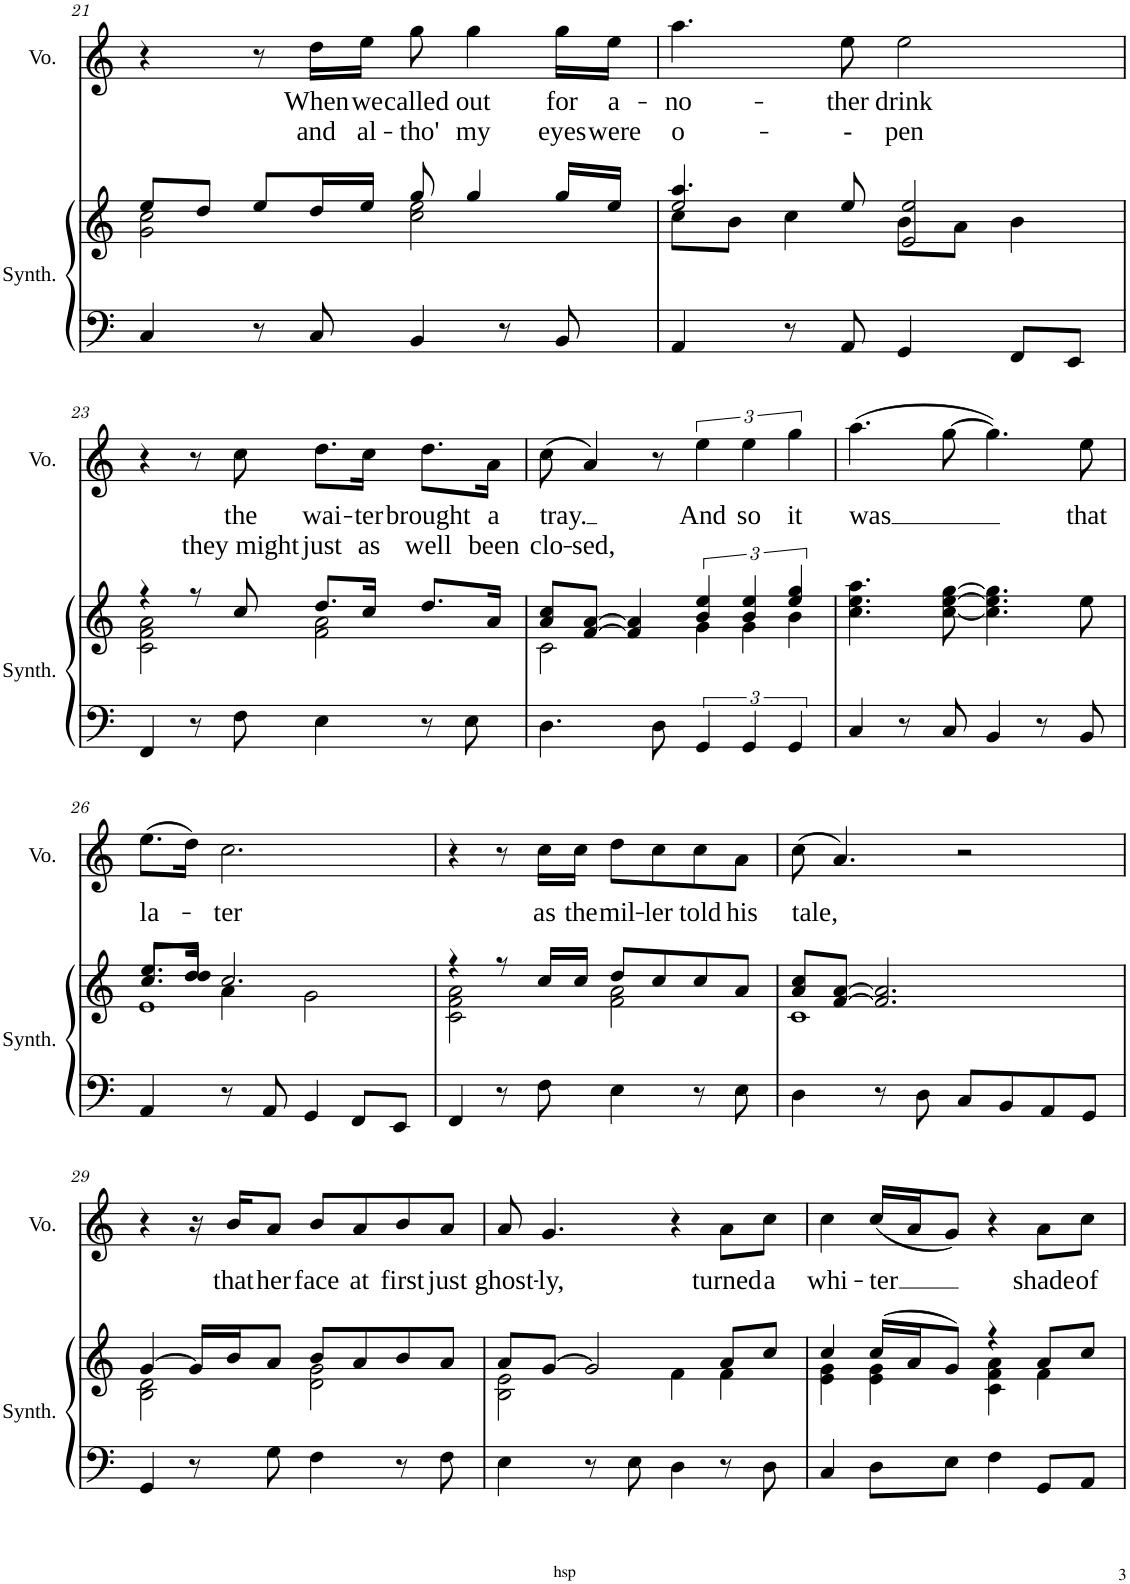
**kern	**kern	**kern	**text	**text
*part2	*part2	*part1	*part1	*part1
*staff3	*staff2	*staff1	*staff1	*staff1
*I"Keyboard Synthesizer	*	*I"Voice	*	*
*I'Synth.	*	*I'Vo.	*	*
!!LO:PB:g=z
*clefF4	*clefG2	*clefG2	*	*
*k[]	*k[]	*k[]	*	*
*M4/4	*M4/4	*M4/4	*	*
=21	=21	=21	=21	=21
*	*^	*	*	*
4C/	8ee/L	2g\ 2cc\	4r	.	.
.	8dd/J	.	.	.	.
8r	8ee/L	.	8r	.	.
!	!	!	!	!LO:LY:b	!LO:LY:b
8C/	16dd/L	.	16dd\LL	When	and
!	!	!	!	!LO:LY:b	!LO:LY:b
.	16ee/JJ	.	16ee\JJ	we	al-
!	!	!	!	!LO:LY:b	!LO:LY:b
4BB/	8gg/	2cc\ 2ee\	8gg\	called	-tho'
!	!	!	!	!LO:LY:b	!LO:LY:b
.	4gg/	.	4gg\	out	my
8r	.	.	.	.	.
!	!	!	!	!LO:LY:b	!LO:LY:b
8BB/	16gg/LL	.	16gg\LL	for	eyes
!	!	!	!	!LO:LY:b	!LO:LY:b
.	16ee/JJ	.	16ee\JJ	a-	were
=22	=22	=22	=22	=22	=22
*	*	*^	*	*	*
!	!	!	!	!	!LO:LY:b	!LO:LY:b
4AA/	4.aa/	2ee/	8cc\L	4.aa\	-no-	o-
.	.	.	8b\J	.	.	.
8r	.	.	4cc\	.	.	.
!	!	!	!	!	!LO:LY:b	!LO:LY:b
8AA/	8ee/	.	.	8ee\	-ther	--
!	!	!	!	!	!LO:LY:b	!LO:LY:b
4GG/	2ee/	2e/	8b\L	2ee\	drink	pen
.	.	.	8a\J	.	.	.
8FF/L	.	.	4b\	.	.	.
8EE/J	.	.	.	.	.	.
*	*	*v	*v	*	*	*
!!LO:LB:g=z
=23	=23	=23	=23	=23	=23
4FF/	4r	2c\ 2f\ 2a\	4r	.	.
8r	8r	.	8r	.	.
!	!	!	!	!LO:LY:b	!LO:LY:b
8F\	8cc/	.	8cc\	the	they might
!	!	!	!	!LO:LY:b	!LO:LY:b
4E\	8.dd/L	2f\ 2a\	8.dd\L	wai-	just
!	!	!	!	!LO:LY:b	!LO:LY:b
.	16cc/Jk	.	16cc\Jk	-ter	as
!	!	!	!	!LO:LY:b	!LO:LY:b
8r	8.dd/L	.	8.dd\L	brought	well
8E\	.	.	.	.	.
!	!	!	!	!LO:LY:b	!LO:LY:b
.	16a/Jk	.	16a\Jk	a	been
=24	=24	=24	=24	=24	=24
!	!	!	!	!LO:LY:b	!LO:LY:b
4.D\	8a/ 8cc/L	2c\	(8cc\	tray.	clo-
!	!	!	!	!	!LO:LY:b
.	[8f/ [8a/J	.	4a/)	.	-sed,
.	4f/] 4a/]	.	.	.	.
8D\	.	.	8r	.	.
!	!	!	!	!LO:LY:b	!
6GG/	6b/ 6ee/	6g\	6ee\	And	.
!	!	!	!	!LO:LY:b	!
6GG/	6b/ 6ee/	6g\	6ee\	so	.
!	!	!	!	!LO:LY:b	!
6GG/	6ee/ 6gg/	6b\	6gg\	it	.
=25	=25	=25	=25	=25	=25
!	!	!	!	!LO:LY:b	!
*	*v	*v	*	*	*
4C/	4.cc\ 4.ee\ 4.aa\	(4.aa\	was	.
8r	.	.	.	.
8C/	[8cc\ [8ee\ [8gg\	[8gg\	.	.
4BB/	4.cc\] 4.ee\] 4.gg\]	4.gg\])	.	.
8r	.	.	.	.
!	!	!	!LO:LY:b	!
8BB/	8ee\	8ee\	that	.
!!LO:LB:g=z
=26	=26	=26	=26	=26
*	*^	*	*	*
*	*	*^	*	*	*
!	!	!	!	!	!LO:LY:b	!
4AA/	8.ee/L	8.cc/L	1e	(8.ee\L	la-	.
.	16dd/Jk	16dd/Jk	.	16dd\Jk)	.	.
!	!	!	!	!	!LO:LY:b	!
8r	2.cc/	4a\	.	2.cc\	-ter	.
8AA/	.	.	.	.	.	.
4GG/	.	2g\	.	.	.	.
8FF/L	.	.	.	.	.	.
8EE/J	.	.	.	.	.	.
*	*	*v	*v	*	*	*
=27	=27	=27	=27	=27	=27
4FF/	4r	2c\ 2f\ 2a\	4r	.	.
8r	8r	.	8r	.	.
!	!	!	!	!LO:LY:b	!
8F\	16cc/LL	.	16cc\LL	as	.
!	!	!	!	!LO:LY:b	!
.	16cc/JJ	.	16cc\JJ	the	.
!	!	!	!	!LO:LY:b	!
4E\	8dd/L	2f\ 2a\	8dd\L	mil-	.
!	!	!	!	!LO:LY:b	!
.	8cc/	.	8cc\	-ler	.
!	!	!	!	!LO:LY:b	!
8r	8cc/	.	8cc\	told	.
!	!	!	!	!LO:LY:b	!
8E\	8a/J	.	8a\J	his	.
=28	=28	=28	=28	=28	=28
!	!	!	!	!LO:LY:b	!
4D\	8a/ 8cc/L	1c	(8cc\	tale,	.
.	[8f/ [8a/J	.	4.a/)	.	.
8r	2.f/] 2.a/]	.	.	.	.
8D\	.	.	.	.	.
8C/L	.	.	2r	.	.
8BB/	.	.	.	.	.
8AA/	.	.	.	.	.
8GG/J	.	.	.	.	.
!!LO:LB:g=z
=29	=29	=29	=29	=29	=29
4GG/	[4g/	2B\ 2d\	4r	.	.
8r	16g/LL]	.	16r	.	.
!	!	!	!	!LO:LY:b	!
.	16b/J	.	16b/KL	that	.
!	!	!	!	!LO:LY:b	!
8G\	8a/J	.	8a/J	her	.
!	!	!	!	!LO:LY:b	!
4F\	8b/L	2d\ 2g\	8b/L	face	.
!	!	!	!	!LO:LY:b	!
.	8a/	.	8a/	at	.
!	!	!	!	!LO:LY:b	!
8r	8b/	.	8b/	first	.
!	!	!	!	!LO:LY:b	!
8F\	8a/J	.	8a/J	just	.
=30	=30	=30	=30	=30	=30
!	!	!	!	!LO:LY:b	!
4E\	8a/L	2B\ 2e\	8a/	ghost-	.
!	!	!	!	!LO:LY:b	!
.	[8g/J	.	4.g/	-ly,	.
8r	2g/]	.	.	.	.
8E\	.	.	.	.	.
4D\	.	4f\	4r	.	.
!	!	!	!	!LO:LY:b	!
8r	8a/L	4f\	8a\L	turned	.
!	!	!	!	!LO:LY:b	!
8D\	8cc/J	.	8cc\J	a	.
=31	=31	=31	=31	=31	=31
!	!	!	!	!LO:LY:b	!
4C/	4cc/	4e\ 4g\	4cc\	whi-	.
!	!	!	!	!LO:LY:b	!
8D\L	(16cc/LL	4e\ 4g\	(16cc/LL	-ter	.
.	16a/J	.	16a/J	.	.
8E\J	8g/J)	.	8g/J)	.	.
4F\	4r	4c\ 4f\ 4a\	4r	.	.
!	!	!	!	!LO:LY:b	!
8GG/L	8a/L	4f\	8a\L	shade	.
!	!	!	!	!LO:LY:b	!
8AA/J	8cc/J	.	8cc\J	of	.
*	*v	*v	*	*	*
=	=	=	=	=
*-	*-	*-	*-	*-
